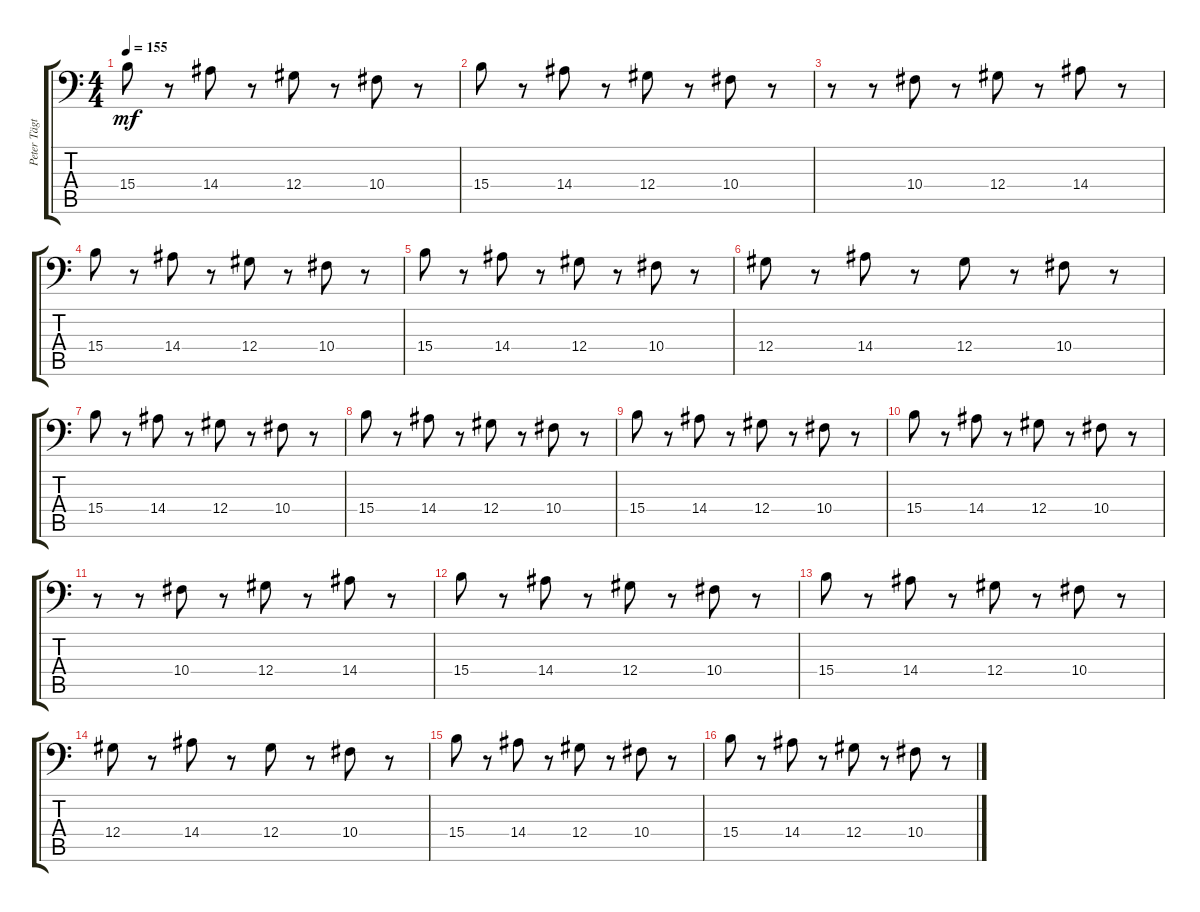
\track ("Peter Tägtgren (Keyboard II)" "Peter Tägt") {instrument choiraahs}
\staff {score tabs}
\tuning (Bb3 F3 Db3 Ab2 Eb2 Bb1) {hide}
\ts (4 4)
\tempo 155
\clef f4
\ks c
15.4.8{dy mf} r.8 14.4.8 r.8 12.4.8 r.8 10.4.8 r.8 |
15.4.8 r.8 14.4.8 r.8 12.4.8 r.8 10.4.8 r.8 |
r.8 r.8 10.4.8 r.8 12.4.8 r.8 14.4.8 r.8 |
15.4.8 r.8 14.4.8 r.8 12.4.8 r.8 10.4.8 r.8 |
15.4.8 r.8 14.4.8 r.8 12.4.8 r.8 10.4.8 r.8 |
12.4.8 r.8 14.4.8 r.8 12.4.8 r.8 10.4.8 r.8 |
15.4.8 r.8 14.4.8 r.8 12.4.8 r.8 10.4.8 r.8 |
15.4.8 r.8 14.4.8 r.8 12.4.8 r.8 10.4.8 r.8 |
15.4.8 r.8 14.4.8 r.8 12.4.8 r.8 10.4.8 r.8 |
15.4.8 r.8 14.4.8 r.8 12.4.8 r.8 10.4.8 r.8 |
r.8 r.8 10.4.8 r.8 12.4.8 r.8 14.4.8 r.8 |
15.4.8 r.8 14.4.8 r.8 12.4.8 r.8 10.4.8 r.8 |
15.4.8 r.8 14.4.8 r.8 12.4.8 r.8 10.4.8 r.8 |
12.4.8 r.8 14.4.8 r.8 12.4.8 r.8 10.4.8 r.8 |
15.4.8 r.8 14.4.8 r.8 12.4.8 r.8 10.4.8 r.8 |
15.4.8 r.8 14.4.8 r.8 12.4.8 r.8 10.4.8 r.8
